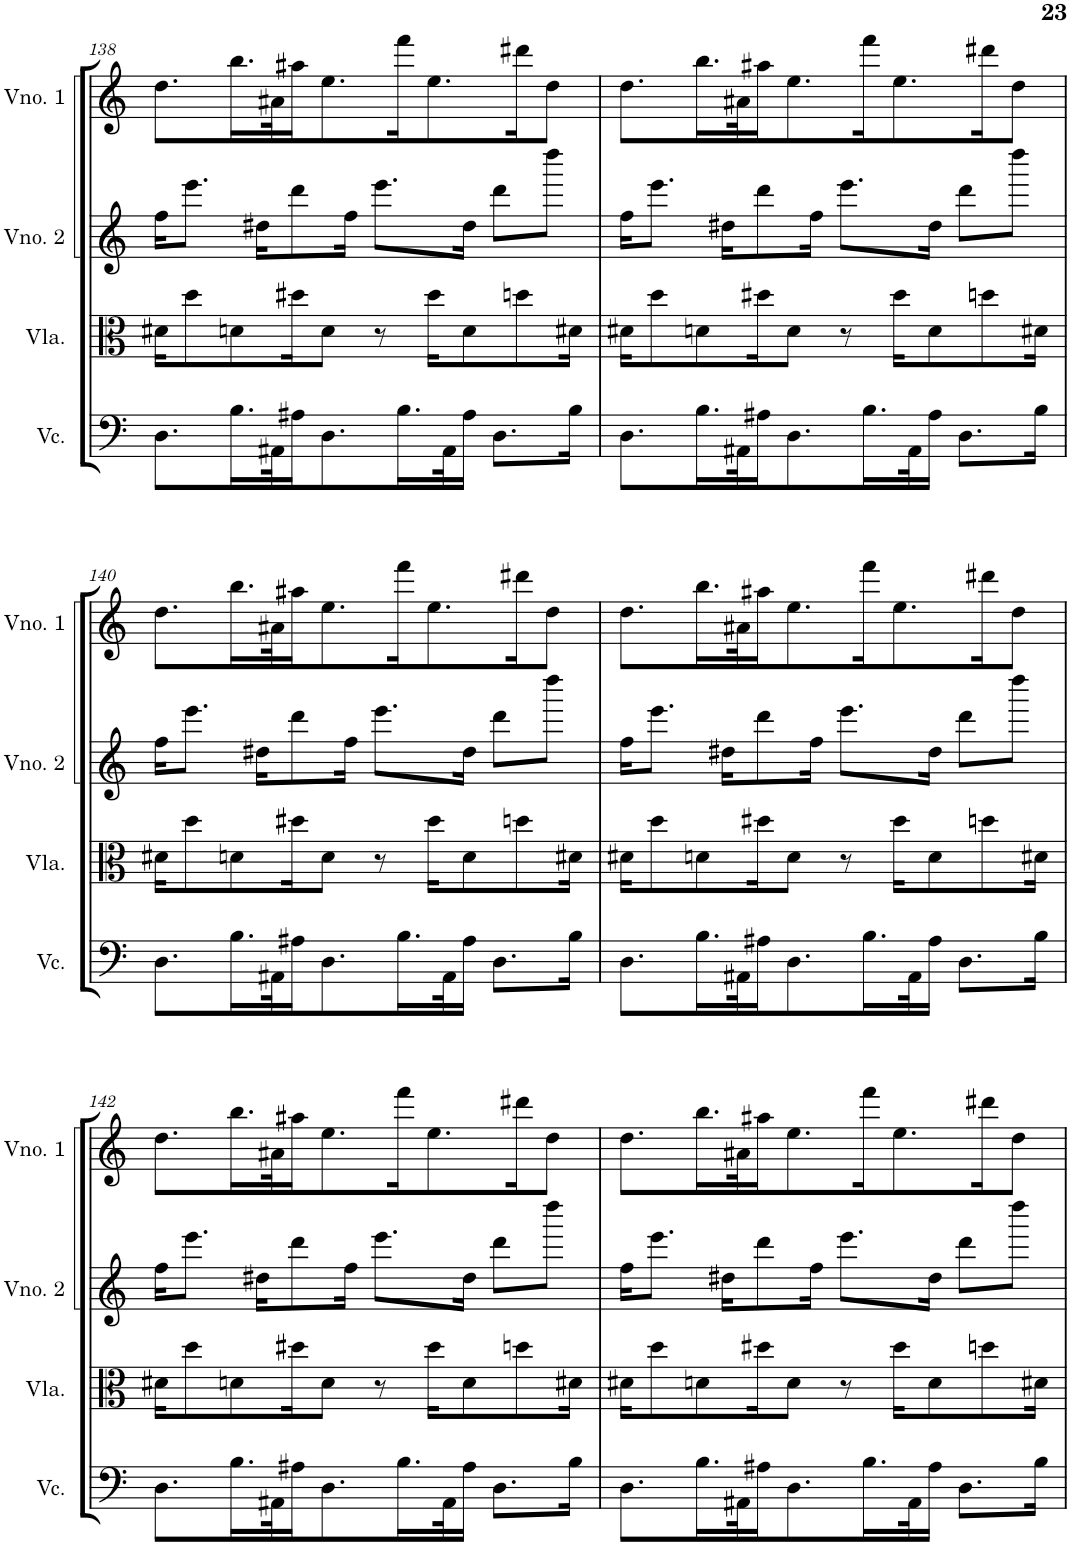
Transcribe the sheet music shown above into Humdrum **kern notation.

**kern	**kern	**kern	**kern
*part4	*part3	*part2	*part1
*staff4	*staff3	*staff2	*staff1
*I"Violoncelo	*I"Viola	*I"Violino 2	*I"Violino 1
*I'Vc.	*I'Vla.	*I'Vno. 2	*I'Vno. 1
!!LO:PB:g=z
*clefF4	*clefC3	*clefG2	*clefG2
*k[]	*k[]	*k[]	*k[]
*M4/4	*M4/4	*M4/4	*M4/4
=138	=138	=138	=138
8.D\L	16d#X\KL	16ff\KL	8.dd\L
.	8dd\	8.eee\J	.
16.B\L	8dn\	.	16.bb\L
.	.	16dd#X\KL	.
32AA#X\K	.	.	32a#X\K
16A#X\J	16dd#X\K	8ddd\	16aa#X\J
8.D\	8d\J	.	8.ee\
.	.	16ff\Jk	.
.	8r	8.eee\L	.
16.B\L	.	.	16fff\K
.	16dd#\KL	.	8.ee\
32AA#\K	.	.	.
16A#\JJ	8d\	16dd#\Jk	.
8.D\L	.	8ddd\L	.
.	8ddn\	.	16ddd#X\K
.	.	8dddd\J	8dd\J
16B\Jk	16d#X\Jk	.	.
=139	=139	=139	=139
8.D\L	16d#X\KL	16ff\KL	8.dd\L
.	8dd\	8.eee\J	.
16.B\L	8dn\	.	16.bb\L
.	.	16dd#X\KL	.
32AA#X\K	.	.	32a#X\K
16A#X\J	16dd#X\K	8ddd\	16aa#X\J
8.D\	8d\J	.	8.ee\
.	.	16ff\Jk	.
.	8r	8.eee\L	.
16.B\L	.	.	16fff\K
.	16dd#\KL	.	8.ee\
32AA#\K	.	.	.
16A#\JJ	8d\	16dd#\Jk	.
8.D\L	.	8ddd\L	.
.	8ddn\	.	16ddd#X\K
.	.	8dddd\J	8dd\J
16B\Jk	16d#X\Jk	.	.
!!LO:LB:g=z
=140	=140	=140	=140
8.D\L	16d#X\KL	16ff\KL	8.dd\L
.	8dd\	8.eee\J	.
16.B\L	8dn\	.	16.bb\L
.	.	16dd#X\KL	.
32AA#X\K	.	.	32a#X\K
16A#X\J	16dd#X\K	8ddd\	16aa#X\J
8.D\	8d\J	.	8.ee\
.	.	16ff\Jk	.
.	8r	8.eee\L	.
16.B\L	.	.	16fff\K
.	16dd#\KL	.	8.ee\
32AA#\K	.	.	.
16A#\JJ	8d\	16dd#\Jk	.
8.D\L	.	8ddd\L	.
.	8ddn\	.	16ddd#X\K
.	.	8dddd\J	8dd\J
16B\Jk	16d#X\Jk	.	.
=141	=141	=141	=141
8.D\L	16d#X\KL	16ff\KL	8.dd\L
.	8dd\	8.eee\J	.
16.B\L	8dn\	.	16.bb\L
.	.	16dd#X\KL	.
32AA#X\K	.	.	32a#X\K
16A#X\J	16dd#X\K	8ddd\	16aa#X\J
8.D\	8d\J	.	8.ee\
.	.	16ff\Jk	.
.	8r	8.eee\L	.
16.B\L	.	.	16fff\K
.	16dd#\KL	.	8.ee\
32AA#\K	.	.	.
16A#\JJ	8d\	16dd#\Jk	.
8.D\L	.	8ddd\L	.
.	8ddn\	.	16ddd#X\K
.	.	8dddd\J	8dd\J
16B\Jk	16d#X\Jk	.	.
!!LO:LB:g=z
=142	=142	=142	=142
8.D\L	16d#X\KL	16ff\KL	8.dd\L
.	8dd\	8.eee\J	.
16.B\L	8dn\	.	16.bb\L
.	.	16dd#X\KL	.
32AA#X\K	.	.	32a#X\K
16A#X\J	16dd#X\K	8ddd\	16aa#X\J
8.D\	8d\J	.	8.ee\
.	.	16ff\Jk	.
.	8r	8.eee\L	.
16.B\L	.	.	16fff\K
.	16dd#\KL	.	8.ee\
32AA#\K	.	.	.
16A#\JJ	8d\	16dd#\Jk	.
8.D\L	.	8ddd\L	.
.	8ddn\	.	16ddd#X\K
.	.	8dddd\J	8dd\J
16B\Jk	16d#X\Jk	.	.
=143	=143	=143	=143
8.D\L	16d#X\KL	16ff\KL	8.dd\L
.	8dd\	8.eee\J	.
16.B\L	8dn\	.	16.bb\L
.	.	16dd#X\KL	.
32AA#X\K	.	.	32a#X\K
16A#X\J	16dd#X\K	8ddd\	16aa#X\J
8.D\	8d\J	.	8.ee\
.	.	16ff\Jk	.
.	8r	8.eee\L	.
16.B\L	.	.	16fff\K
.	16dd#\KL	.	8.ee\
32AA#\K	.	.	.
16A#\JJ	8d\	16dd#\Jk	.
8.D\L	.	8ddd\L	.
.	8ddn\	.	16ddd#X\K
.	.	8dddd\J	8dd\J
16B\Jk	16d#X\Jk	.	.
=	=	=	=
*-	*-	*-	*-
